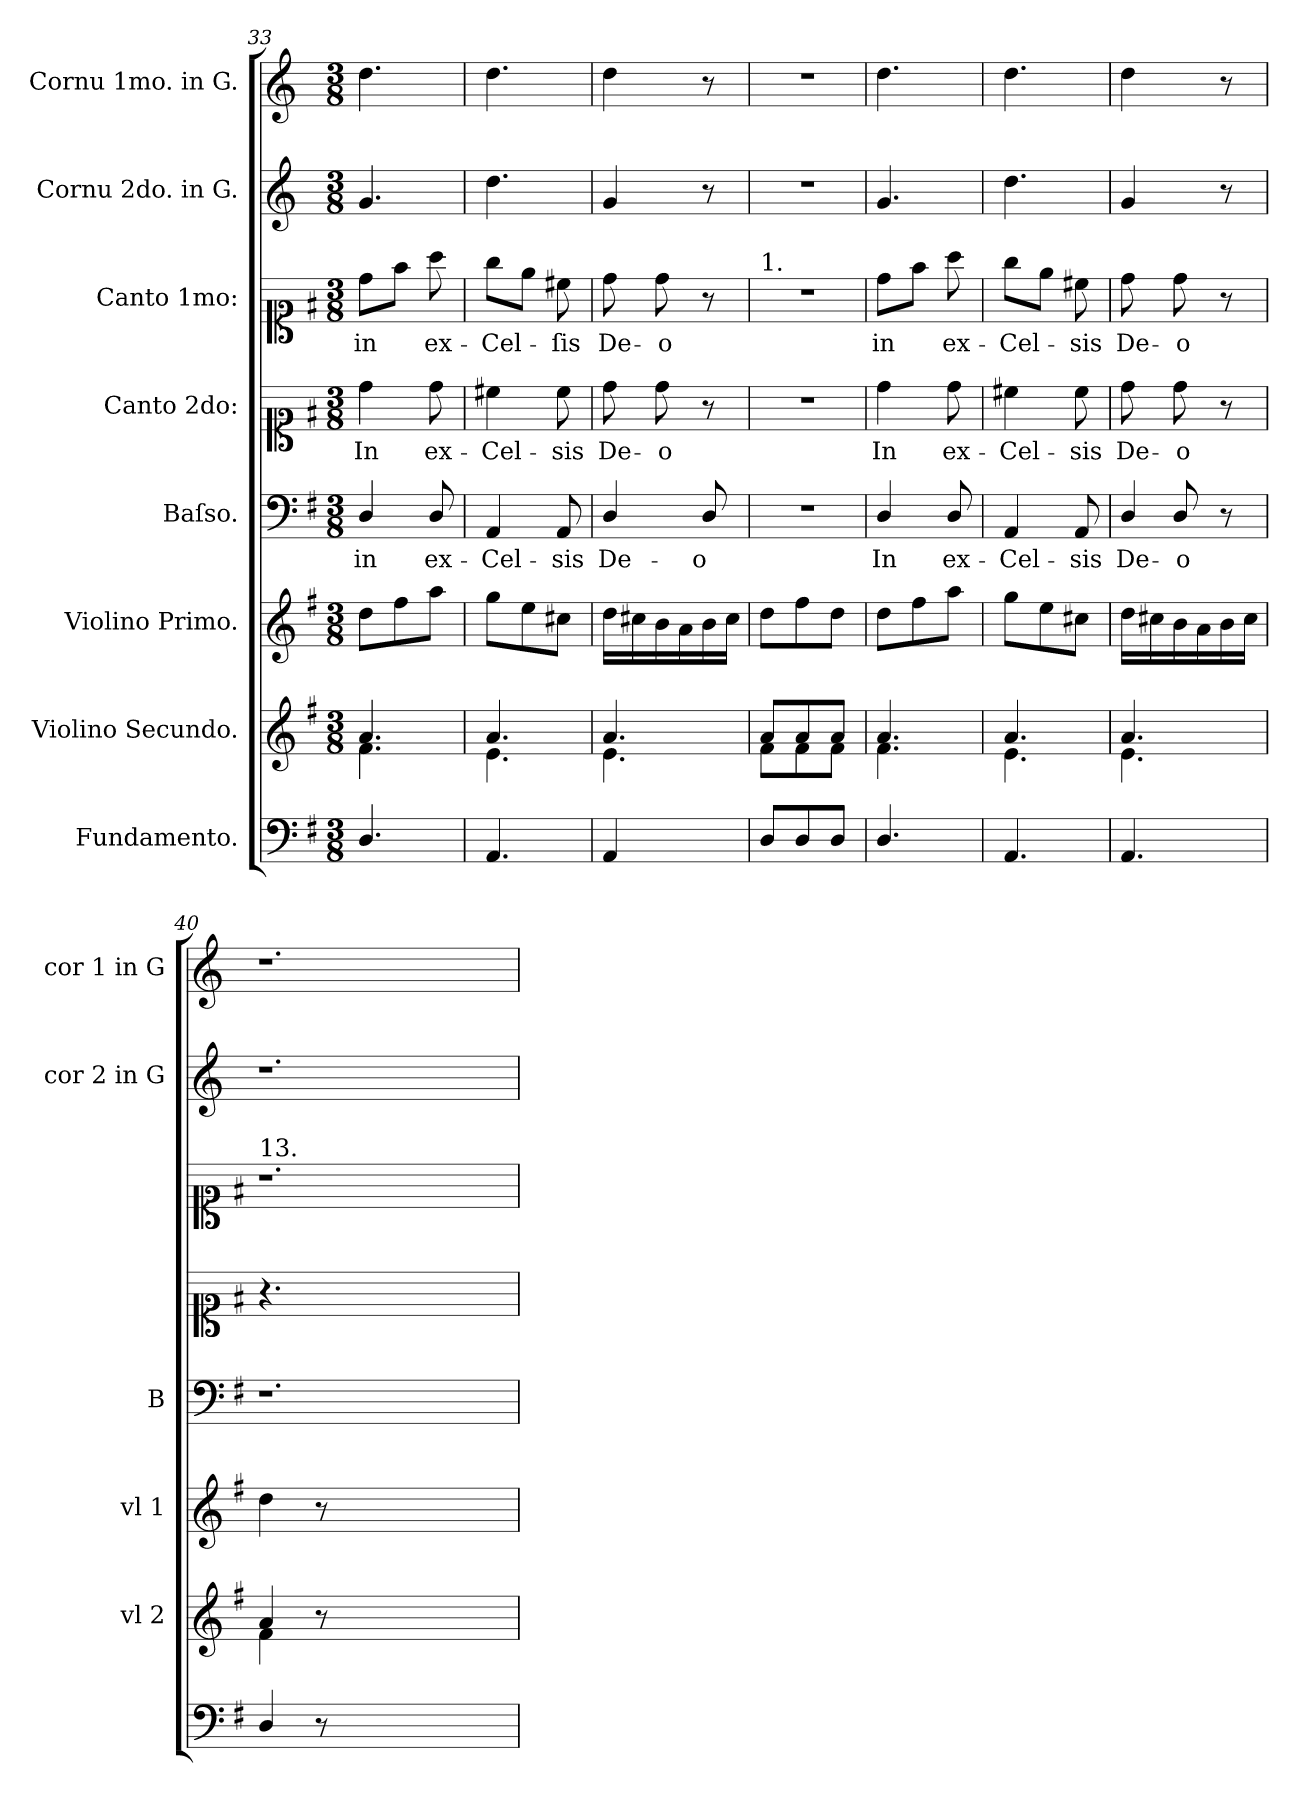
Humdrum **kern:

**kern	**kern	**kern	**kern	**text	**kern	**text	**kern	**text	**kern	**kern
*part8	*part7	*part6	*part5	*part5	*part4	*part4	*part3	*part3	*part2	*part1
*staff8	*staff7	*staff6	*staff5	*staff5	*staff4	*staff4	*staff3	*staff3	*staff2	*staff1
*I"Fundamento.	*I"Violino Secundo.	*I"Violino Primo.	*I"Baſso.	*	*I"Canto 2do:	*	*I"Canto 1mo:	*	*I"Cornu 2do. in G.	*I"Cornu 1mo. in G.
*	*I'vl 2	*I'vl 1	*I'B	*	*	*	*	*	*I'cor 2 in G	*I'cor 1 in G
*clefF4	*clefG2	*clefG2	*clefF4	*	*clefC1	*	*clefC1	*	*clefG2	*clefG2
*	*	*	*	*	*	*	*	*	*ITrd3c5	*ITrd3c5
*k[f#]	*k[f#]	*k[f#]	*k[f#]	*	*k[f#]	*	*k[f#]	*	*k[f#]	*k[f#]
*G:	*G:	*G:	*G:	*	*G:	*	*G:	*	*G:	*G:
*M3/8	*M3/8	*M3/8	*M3/8	*	*M3/8	*	*M3/8	*	*M3/8	*M3/8
=33	=33	=33	=33	=33	=33	=33	=33	=33	=33	=33
*	*^	*	*	*	*	*	*	*	*	*
4.D/	4.a/	4.f#\	8dd\L	4D/	in	4dd\	In	8dd\L	in	4.d/	4.a\
.	.	.	8ff#\	.	.	.	.	8ff#\J	.	.	.
.	.	.	8aa\J	8D/	ex-	8dd\	ex-	8aa\	ex-	.	.
=34	=34	=34	=34	=34	=34	=34	=34	=34	=34	=34	=34
4.AA/	4.a/	4.e\	8gg\L	4AA/	-Cel-	4cc#X\	-Cel-	8gg\L	-Cel-	4.a\	4.a\
.	.	.	8ee\	.	.	.	.	8ee\J	.	.	.
.	.	.	8cc#X\J	8AA/	-sis	8cc#\	-sis	8cc#X\	-ſis	.	.
=35	=35	=35	=35	=35	=35	=35	=35	=35	=35	=35	=35
!LO:N:vis=4	!	!	!	!	!	!	!	!	!	!	!
4.AA/	4.a/	4.e\	16dd\LL	4D/	De-	8dd\	De-	8dd\	De-	4d/	4a\
.	.	.	16cc#X\	.	.	.	.	.	.	.	.
.	.	.	16b\	.	.	8dd\	-o	8dd\	-o	.	.
.	.	.	16a\	.	.	.	.	.	.	.	.
.	.	.	16b\	8D/	-o	8r	.	8r	.	8r	8r
.	.	.	16cc#\JJ	.	.	.	.	.	.	.	.
=36	=36	=36	=36	=36	=36	=36	=36	=36	=36	=36	=36
!	!	!	!	!	!	!	!	!LO:TX:a:t=1.	!	!	!
8D/L	8a/L	8f#\L	8dd\L	4.r	.	4.r	.	4.r	.	4.r	4.r
8D/	8a/	8f#\	8ff#\	.	.	.	.	.	.	.	.
8D/J	8a/J	8f#\J	8dd\J	.	.	.	.	.	.	.	.
=37	=37	=37	=37	=37	=37	=37	=37	=37	=37	=37	=37
4.D/	4.a/	4.f#\	8dd\L	4D/	In	4dd\	In	8dd\L	in	4.d/	4.a\
.	.	.	8ff#\	.	.	.	.	8ff#\J	.	.	.
.	.	.	8aa\J	8D/	ex-	8dd\	ex-	8aa\	ex-	.	.
=38	=38	=38	=38	=38	=38	=38	=38	=38	=38	=38	=38
4.AA/	4.a/	4.e\	8gg\L	4AA/	-Cel-	4cc#X\	-Cel-	8gg\L	-Cel-	4.a\	4.a\
.	.	.	8ee\	.	.	.	.	8ee\J	.	.	.
.	.	.	8cc#X\J	8AA/	-sis	8cc#\	-sis	8cc#X\	-sis	.	.
=39	=39	=39	=39	=39	=39	=39	=39	=39	=39	=39	=39
!	!	!	!	!LO:N:vis=4	!	!	!	!	!	!	!
4.AA/	4.a/	4.e\	16dd\LL	8D/	De-	8dd\	De-	8dd\	De-	4d/	4a\
.	.	.	16cc#X\	.	.	.	.	.	.	.	.
.	.	.	16b\	8D/	-o	8dd\	-o	8dd\	-o	.	.
.	.	.	16a\	.	.	.	.	.	.	.	.
.	.	.	16b\	8r	.	8r	.	8r	.	8r	8r
.	.	.	16cc#\JJ	.	.	.	.	.	.	.	.
=40	=40	=40	=40	=40	=40	=40	=40	=40	=40	=40	=40
!	!	!	!	!	!	!	!	!LO:TX:a:t=13.	!	!	!
4D/	4a/	4f#\	4dd\	1.r	.	4.r	.	1.r	.	1.r	1.r
8r	8r	8ryy	8r	.	.	.	.	.	.	.	.
1ryy	1ryy	1ryy	1ryy	.	.	1ryy	.	.	.	.	.
8ryy	8ryy	8ryy	8ryy	.	.	8ryy	.	.	.	.	.
*	*v	*v	*	*	*	*	*	*	*	*	*
=	=	=	=	=	=	=	=	=	=	=
*-	*-	*-	*-	*-	*-	*-	*-	*-	*-	*-
